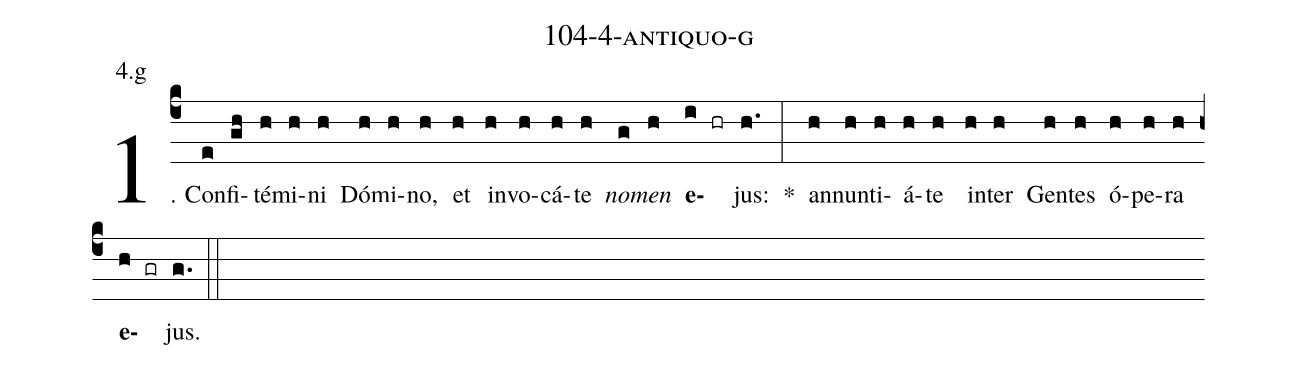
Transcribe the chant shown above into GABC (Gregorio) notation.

name: 104-4-antiquo-g;
annotation: 4.g;
%%
(c4)1. Con(e)fi(gh)té(h)mi(h)ni(h) Dó(h)mi(h)no,(h) et(h) in(h)vo(h)cá(h)te(h) <i>no</i>(g)<i>men</i>(h) <b>e</b>(i hr)jus:(h.) *(:) an(h)nun(h)ti(h)á(h)te(h) in(h)ter(h) Gen(h)tes(h) ó(h)pe(h)ra(h) <b>e</b>(h gr)jus.(g.) (::)
